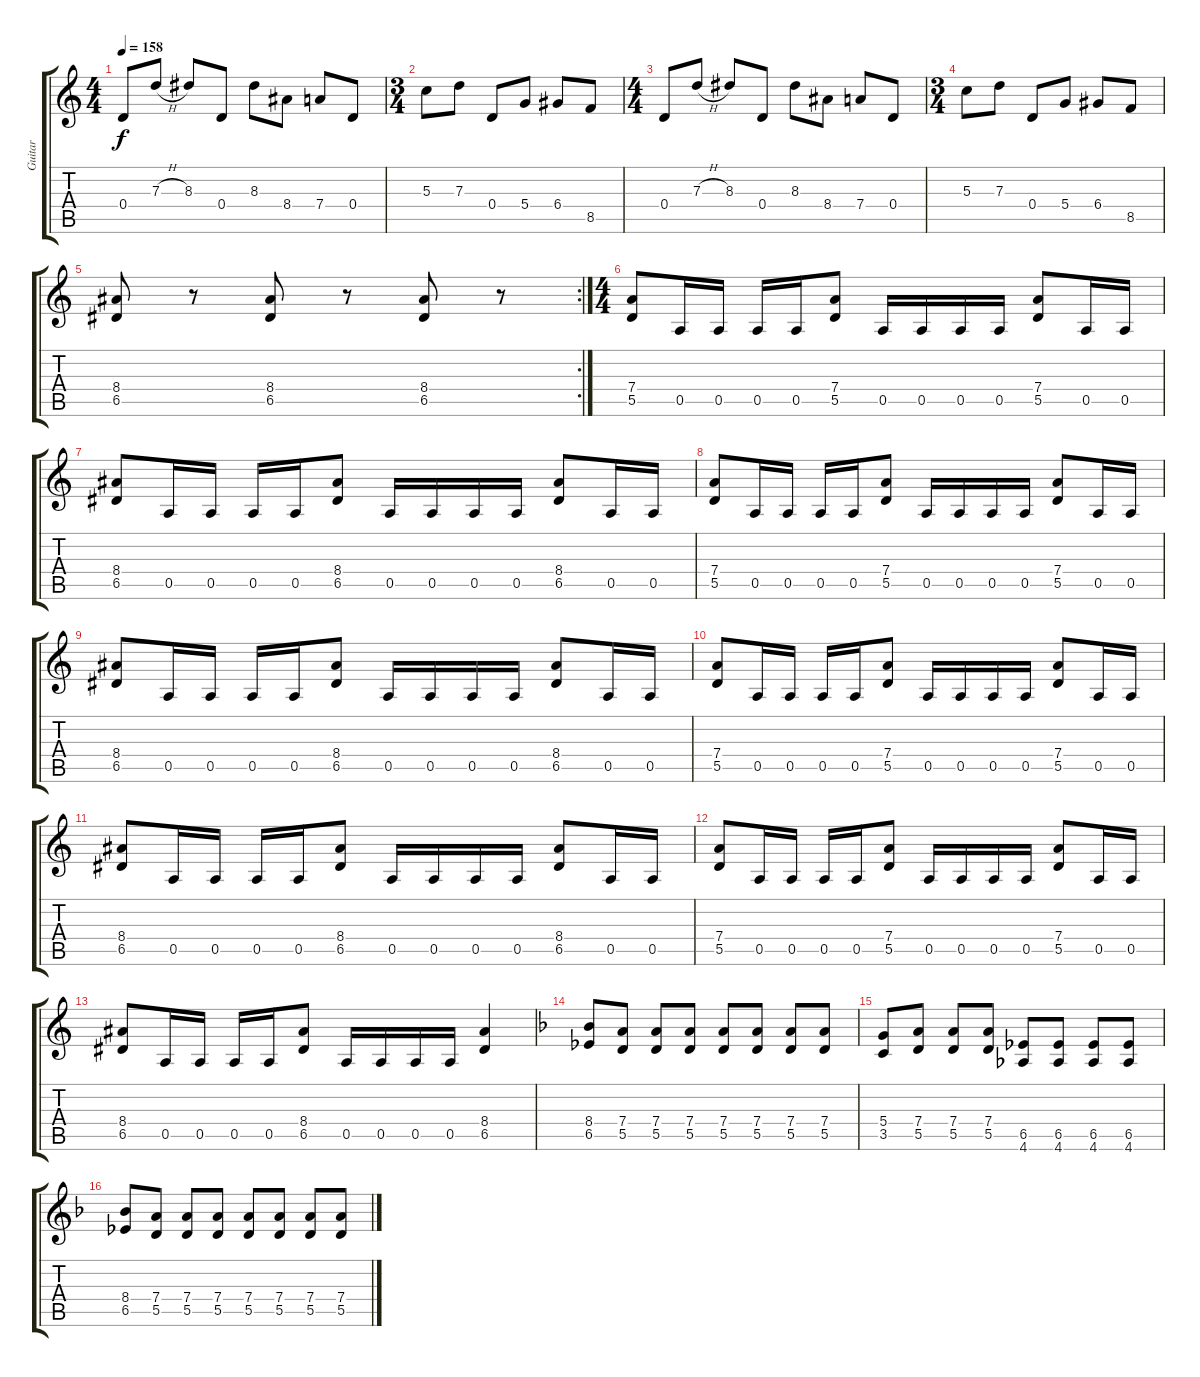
\track ("Guitar" "Guitar") {instrument overdrivenguitar}
\staff {score tabs}
\tuning (E4 B3 G3 D3 A2 E2) {hide}
\ts (4 4)
\tempo 158
\clef g2
\ks c
0.4.8{dy f} 7.3{h}.8 8.3.8 0.4.8 8.3.8 8.4.8 7.4.8 0.4.8 |
\ts (3 4)
5.3.8 7.3.8 0.4.8 5.4.8 6.4.8 8.5.8 |
\ts (4 4)
0.4.8 7.3{h}.8 8.3.8 0.4.8 8.3.8 8.4.8 7.4.8 0.4.8 |
\ts (3 4)
5.3.8 7.3.8 0.4.8 5.4.8 6.4.8 8.5.8 |
\rc 2
(8.4 6.5).8 r.8 (8.4 6.5).8 r.8 (8.4 6.5).8 r.8 |
\ts (4 4)
(7.4 5.5).8 0.5.16 0.5.16 0.5.16 0.5.16 (7.4 5.5).8 0.5.16 0.5.16 0.5.16 0.5.16 (7.4 5.5).8 0.5.16 0.5.16 |
(8.4 6.5).8 0.5.16 0.5.16 0.5.16 0.5.16 (8.4 6.5).8 0.5.16 0.5.16 0.5.16 0.5.16 (8.4 6.5).8 0.5.16 0.5.16 |
(7.4 5.5).8 0.5.16 0.5.16 0.5.16 0.5.16 (7.4 5.5).8 0.5.16 0.5.16 0.5.16 0.5.16 (7.4 5.5).8 0.5.16 0.5.16 |
(8.4 6.5).8 0.5.16 0.5.16 0.5.16 0.5.16 (8.4 6.5).8 0.5.16 0.5.16 0.5.16 0.5.16 (8.4 6.5).8 0.5.16 0.5.16 |
(7.4 5.5).8 0.5.16 0.5.16 0.5.16 0.5.16 (7.4 5.5).8 0.5.16 0.5.16 0.5.16 0.5.16 (7.4 5.5).8 0.5.16 0.5.16 |
(8.4 6.5).8 0.5.16 0.5.16 0.5.16 0.5.16 (8.4 6.5).8 0.5.16 0.5.16 0.5.16 0.5.16 (8.4 6.5).8 0.5.16 0.5.16 |
(7.4 5.5).8 0.5.16 0.5.16 0.5.16 0.5.16 (7.4 5.5).8 0.5.16 0.5.16 0.5.16 0.5.16 (7.4 5.5).8 0.5.16 0.5.16 |
(8.4 6.5).8 0.5.16 0.5.16 0.5.16 0.5.16 (8.4 6.5).8 0.5.16 0.5.16 0.5.16 0.5.16 (8.4 6.5).4 |
\ks f
(8.4 6.5).8 (7.4 5.5).8 (7.4 5.5).8 (7.4 5.5).8 (7.4 5.5).8 (7.4 5.5).8 (7.4 5.5).8 (7.4 5.5).8 |
(5.4 3.5).8 (7.4 5.5).8 (7.4 5.5).8 (7.4 5.5).8 (6.5 4.6).8 (6.5 4.6).8 (6.5 4.6).8 (6.5 4.6).8 |
(8.4 6.5).8 (7.4 5.5).8 (7.4 5.5).8 (7.4 5.5).8 (7.4 5.5).8 (7.4 5.5).8 (7.4 5.5).8 (7.4 5.5).8
